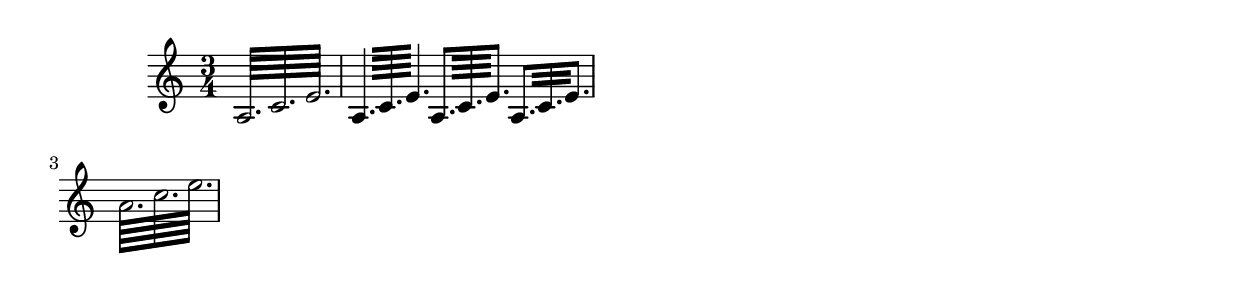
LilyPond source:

\version "2.16.0"

\header {
  texidoc = "A tremolo can have more than two notes. Also check that
linebreaks between tremolos still work and that empty tremolos don't crash."
}

\paper { ragged-right = ##t }
\score {
  \new Staff \relative c' {
    \time 3/4
    \repeat tremolo 16 { a64 c e } |
    \repeat tremolo 8 { a,64 c e }
    \repeat tremolo 4 { a,64 c e }
    \repeat tremolo 2 { a,32 c e } |\break
    \repeat tremolo 16 { a64 c e }
    \repeat tremolo 8 {} |
  }
}
